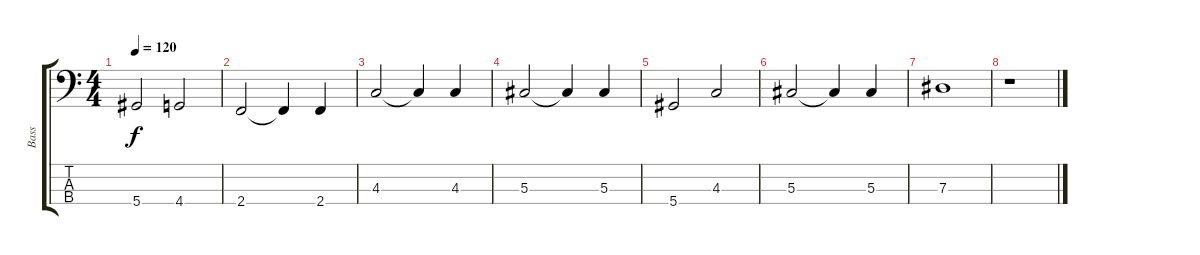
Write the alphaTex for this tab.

\track ("Bass" "Bass") {instrument electricbassfinger}
\staff {score tabs}
\tuning (Gb2 Db2 Ab1 Eb1) {hide}
\ts (4 4)
\tempo 120
\clef f4
\ks c
5.4.2{dy f} 4.4.2 |
2.4.2 2.4{t}.4 2.4.4 |
4.3.2 4.3{t}.4 4.3.4 |
5.3.2 5.3{t}.4 5.3.4 |
5.4.2 4.3.2 |
5.3.2 5.3{t}.4 5.3.4 |
7.3.1 |
r.1
